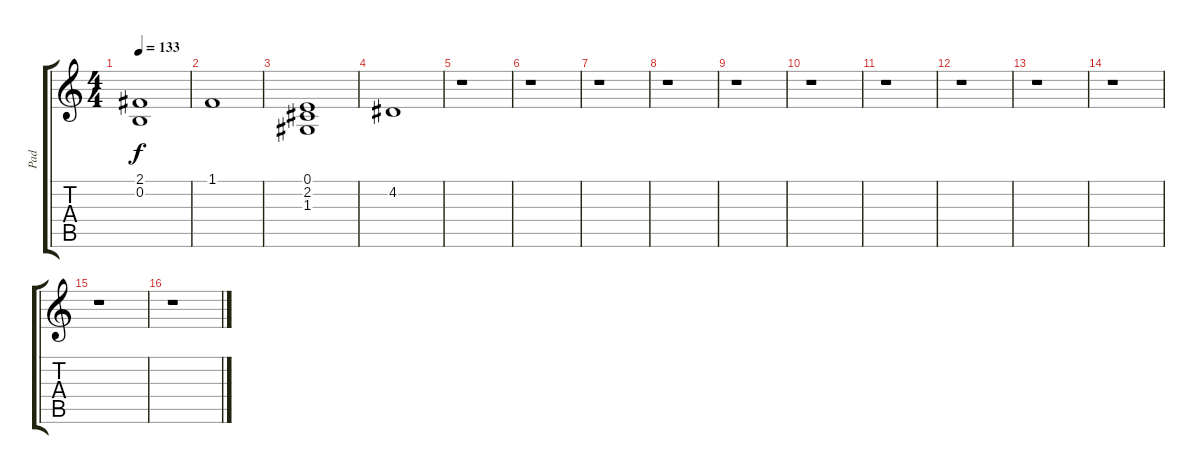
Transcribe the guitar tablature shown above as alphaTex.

\track ("Pad" "Pad") {instrument fx6goblins}
\staff {score tabs}
\tuning (E4 B3 G3 D3 A2 E2) {hide}
\ts (4 4)
\tempo 133
\clef g2
\ks c
(2.1 0.2).1{dy f} |
1.1.1 |
(0.1 2.2 1.3).1 |
4.2.1 |
r.1 |
r.1 |
r.1 |
r.1 |
r.1 |
r.1 |
r.1 |
r.1 |
r.1 |
r.1 |
r.1 |
r.1
